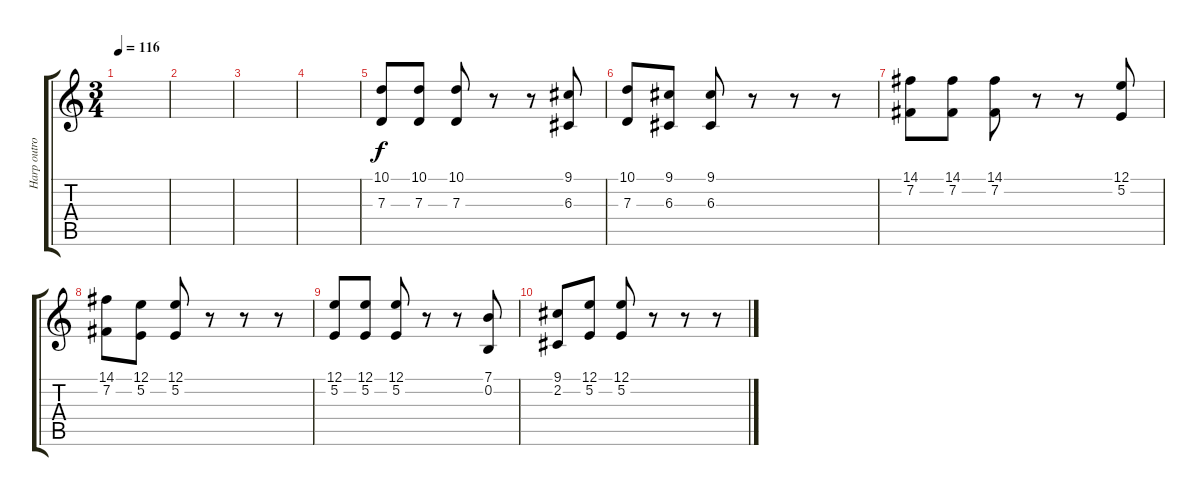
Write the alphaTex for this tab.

\track ("Harp outro" "Harp outro") {instrument orchestralharp}
\staff {score tabs}
\tuning (E4 B3 G3 D3 A2 E2) {hide}
\ts (3 4)
\tempo 116
\clef g2
\ks c
|
|
|
|
(10.1 7.3).8 (10.1 7.3).8 (10.1 7.3).8 r.8 r.8 (9.1 6.3).8 |
(10.1 7.3).8 (9.1 6.3).8 (9.1 6.3).8 r.8 r.8 r.8 |
(14.1 7.2).8 (14.1 7.2).8 (14.1 7.2).8 r.8 r.8 (12.1 5.2).8 |
(14.1 7.2).8 (12.1 5.2).8 (12.1 5.2).8 r.8 r.8 r.8 |
(12.1 5.2).8 (12.1 5.2).8 (12.1 5.2).8 r.8 r.8 (7.1 0.2).8 |
(9.1 2.2).8 (12.1 5.2).8 (12.1 5.2).8 r.8 r.8 r.8
